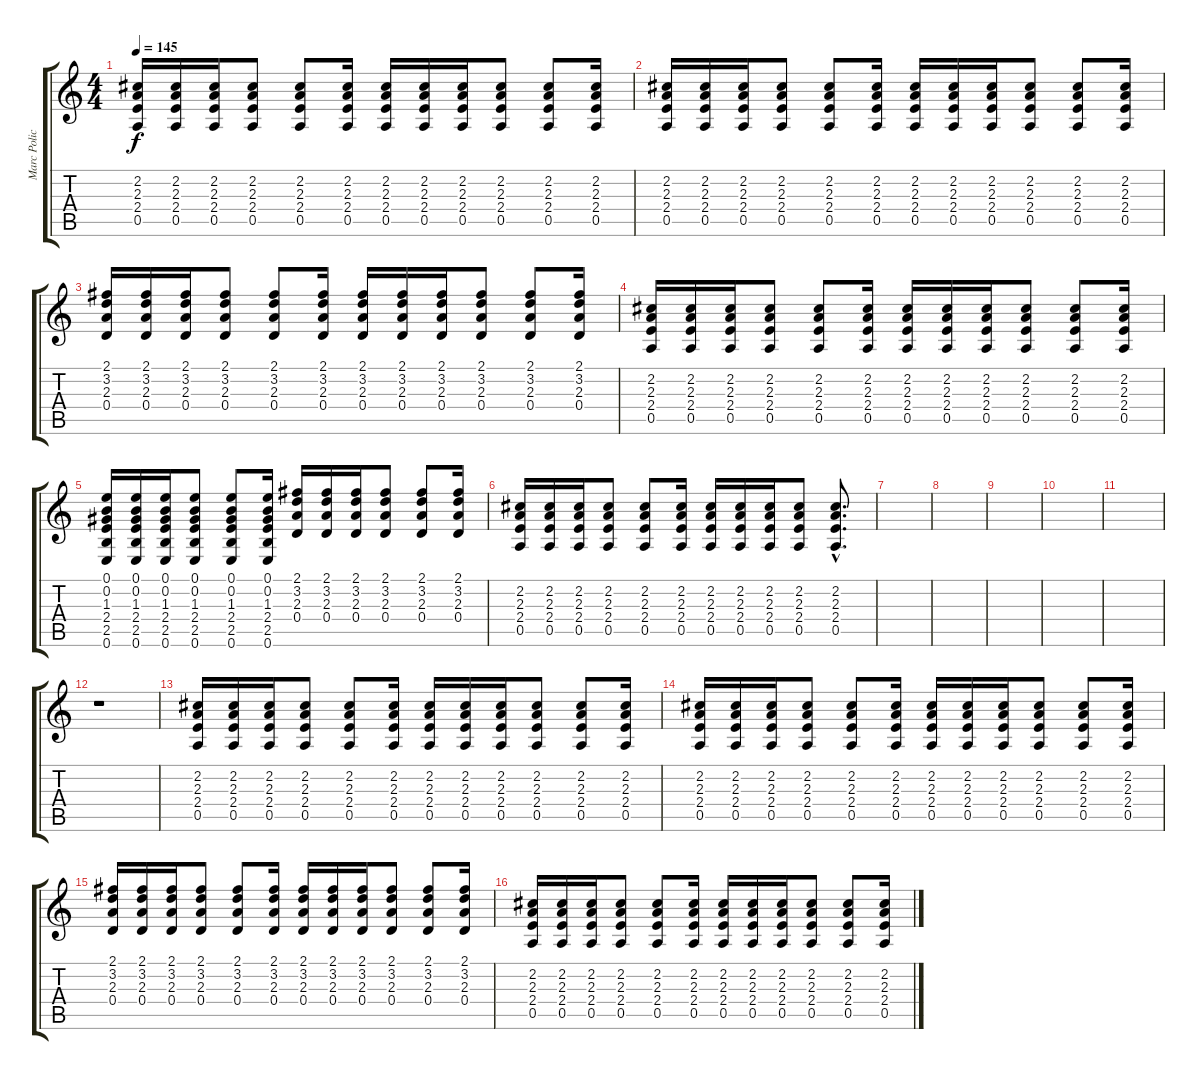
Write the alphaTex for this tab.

\track ("Marc Police" "Marc Polic") {instrument electricguitarclean}
\staff {score tabs}
\tuning (E4 B3 G3 D3 A2 E2) {hide}
\ts (4 4)
\tempo 145
\clef g2
\ks c
(2.2 2.3 2.4 0.5).16{dy f} (2.2 2.3 2.4 0.5).16 (2.2 2.3 2.4 0.5).16 (2.2 2.3 2.4 0.5).8 (2.2 2.3 2.4 0.5).8 (2.2 2.3 2.4 0.5).16 (2.2 2.3 2.4 0.5).16 (2.2 2.3 2.4 0.5).16 (2.2 2.3 2.4 0.5).16 (2.2 2.3 2.4 0.5).8 (2.2 2.3 2.4 0.5).8 (2.2 2.3 2.4 0.5).16 |
(2.2 2.3 2.4 0.5).16 (2.2 2.3 2.4 0.5).16 (2.2 2.3 2.4 0.5).16 (2.2 2.3 2.4 0.5).8 (2.2 2.3 2.4 0.5).8 (2.2 2.3 2.4 0.5).16 (2.2 2.3 2.4 0.5).16 (2.2 2.3 2.4 0.5).16 (2.2 2.3 2.4 0.5).16 (2.2 2.3 2.4 0.5).8 (2.2 2.3 2.4 0.5).8 (2.2 2.3 2.4 0.5).16 |
(2.1 3.2 2.3 0.4).16 (2.1 3.2 2.3 0.4).16 (2.1 3.2 2.3 0.4).16 (2.1 3.2 2.3 0.4).8 (2.1 3.2 2.3 0.4).8 (2.1 3.2 2.3 0.4).16 (2.1 3.2 2.3 0.4).16 (2.1 3.2 2.3 0.4).16 (2.1 3.2 2.3 0.4).16 (2.1 3.2 2.3 0.4).8 (2.1 3.2 2.3 0.4).8 (2.1 3.2 2.3 0.4).16 |
(2.2 2.3 2.4 0.5).16 (2.2 2.3 2.4 0.5).16 (2.2 2.3 2.4 0.5).16 (2.2 2.3 2.4 0.5).8 (2.2 2.3 2.4 0.5).8 (2.2 2.3 2.4 0.5).16 (2.2 2.3 2.4 0.5).16 (2.2 2.3 2.4 0.5).16 (2.2 2.3 2.4 0.5).16 (2.2 2.3 2.4 0.5).8 (2.2 2.3 2.4 0.5).8 (2.2 2.3 2.4 0.5).16 |
(0.1 0.2 1.3 2.4 2.5 0.6).16 (0.1 0.2 1.3 2.4 2.5 0.6).16 (0.1 0.2 1.3 2.4 2.5 0.6).16 (0.1 0.2 1.3 2.4 2.5 0.6).8 (0.1 0.2 1.3 2.4 2.5 0.6).8 (0.1 0.2 1.3 2.4 2.5 0.6).16 (2.1 3.2 2.3 0.4).16 (2.1 3.2 2.3 0.4).16 (2.1 3.2 2.3 0.4).16 (2.1 3.2 2.3 0.4).8 (2.1 3.2 2.3 0.4).8 (2.1 3.2 2.3 0.4).16 |
(2.2 2.3 2.4 0.5).16 (2.2 2.3 2.4 0.5).16 (2.2 2.3 2.4 0.5).16 (2.2 2.3 2.4 0.5).8 (2.2 2.3 2.4 0.5).8 (2.2 2.3 2.4 0.5).16 (2.2 2.3 2.4 0.5).16 (2.2 2.3 2.4 0.5).16 (2.2 2.3 2.4 0.5).16 (2.2 2.3 2.4 0.5).8 (2.2{hac} 2.3{hac} 2.4{hac} 0.5{hac}).8{d} |
|
|
|
|
|
r.1 |
(2.2 2.3 2.4 0.5).16 (2.2 2.3 2.4 0.5).16 (2.2 2.3 2.4 0.5).16 (2.2 2.3 2.4 0.5).8 (2.2 2.3 2.4 0.5).8 (2.2 2.3 2.4 0.5).16 (2.2 2.3 2.4 0.5).16 (2.2 2.3 2.4 0.5).16 (2.2 2.3 2.4 0.5).16 (2.2 2.3 2.4 0.5).8 (2.2 2.3 2.4 0.5).8 (2.2 2.3 2.4 0.5).16 |
(2.2 2.3 2.4 0.5).16 (2.2 2.3 2.4 0.5).16 (2.2 2.3 2.4 0.5).16 (2.2 2.3 2.4 0.5).8 (2.2 2.3 2.4 0.5).8 (2.2 2.3 2.4 0.5).16 (2.2 2.3 2.4 0.5).16 (2.2 2.3 2.4 0.5).16 (2.2 2.3 2.4 0.5).16 (2.2 2.3 2.4 0.5).8 (2.2 2.3 2.4 0.5).8 (2.2 2.3 2.4 0.5).16 |
(2.1 3.2 2.3 0.4).16 (2.1 3.2 2.3 0.4).16 (2.1 3.2 2.3 0.4).16 (2.1 3.2 2.3 0.4).8 (2.1 3.2 2.3 0.4).8 (2.1 3.2 2.3 0.4).16 (2.1 3.2 2.3 0.4).16 (2.1 3.2 2.3 0.4).16 (2.1 3.2 2.3 0.4).16 (2.1 3.2 2.3 0.4).8 (2.1 3.2 2.3 0.4).8 (2.1 3.2 2.3 0.4).16 |
(2.2 2.3 2.4 0.5).16 (2.2 2.3 2.4 0.5).16 (2.2 2.3 2.4 0.5).16 (2.2 2.3 2.4 0.5).8 (2.2 2.3 2.4 0.5).8 (2.2 2.3 2.4 0.5).16 (2.2 2.3 2.4 0.5).16 (2.2 2.3 2.4 0.5).16 (2.2 2.3 2.4 0.5).16 (2.2 2.3 2.4 0.5).8 (2.2 2.3 2.4 0.5).8 (2.2 2.3 2.4 0.5).16
